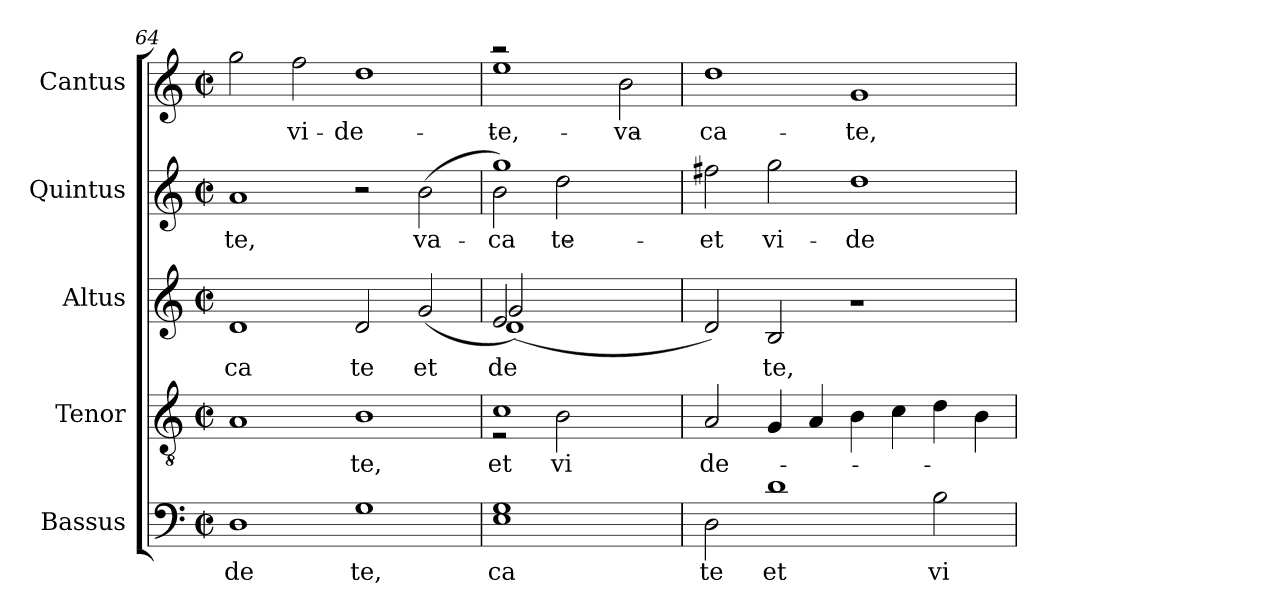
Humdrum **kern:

**kern	**text	**kern	**text	**kern	**text	**kern	**text	**kern	**text
*part5	*part5	*part4	*part4	*part3	*part3	*part2	*part2	*part1	*part1
*staff5	*staff5	*staff4	*staff4	*staff3	*staff3	*staff2	*staff2	*staff1	*staff1
*I"Bassus	*	*I"Tenor	*	*I"Altus	*	*I"Quintus	*	*I"Cantus	*
*clefF4	*	*clefGv2	*	*clefG2	*	*clefG2	*	*clefG2	*
*M2/2	*	*M2/2	*	*M2/2	*	*M2/2	*	*M2/2	*
*met(c|)	*	*met(c|)	*	*met(c|)	*	*met(c|)	*	*met(c|)	*
=64	=64	=64	=64	=64	=64	=64	=64	=64	=64
!	!LO:LY:b:cj	!	!	!	!LO:LY:b:cj	!	!LO:LY:b:cj	!	!
1D	de	1A	.	1d	ca	1a	-te,	2gg\	.
!	!	!	!	!	!	!	!	!	!LO:LY:b:cj
.	.	.	.	.	.	.	.	2ff\	vi-
!	!LO:LY:b:cj	!	!LO:LY:b:cj	!	!LO:LY:b:cj	!	!	!	!LO:LY:b:cj
1G	te,	1B	-te,	2d/	te	2r	.	1dd	-de-
!	!	!	!	!	!LO:LY:b:cj	!	!LO:LY:b:cj	!	!
.	.	.	.	(<2g/	et	(>2b\	va-	.	.
=65	=65	=65	=65	=65	=65	=65	=65	=65	=65
!	!LO:LY:b:cj	!	!LO:LY:b:cj	!	!LO:LY:b:cj	!	!	!	!
*	*	*^	*	*^	*	*	*	*	*
!	!	!	!	!	!	!	!LO:LY:b:cj	!	!LO:LY:b:cj	!	!LO:LY:b:cj
*	*	*	*	*	*	*^	*	*^	*	*^	*
1E 1G	ca	1c	2r	et	2e/	(<1d	2g/)	de	1gg	2b\)	-ca-	2r	1ee	-te,
!	!	!	!	!LO:LY:b:cj	!	!	!	!	!	!	!LO:LY:b:cj	!	!	!
.	.	.	2B\	vi-	2ryy	.	2ryy	.	.	2dd\	-te	1ryy	.	.
!	!	!	!	!	!	!	!	!	!	!	!	!	!	!LO:LY:b:cj
2ryy	.	2ryy	2ryy	.	2ryy	2ryy	2ryy	.	2ryy	2ryy	.	.	2b\	va-
=66	=66	=66	=66	=66	=66	=66	=66	=66	=66	=66	=66	=66	=66	=66
!	!LO:LY:b:cj	!	!	!LO:LY:b:cj	!	!	!	!	!	!	!LO:LY:b:cj	!	!	!LO:LY:b:cj
*	*	*v	*v	*	*	*	*	*	*v	*v	*	*v	*v	*
*	*	*	*	*v	*v	*v	*	*	*	*	*
2D\	te	2A/	-de-	2d/)	.	2ff#X\	et	1dd	-ca-
!	!LO:LY:b:cj	!	!	!	!LO:LY:b:cj	!	!LO:LY:b:cj	!	!
1d	et	4G/	.	2B/	te,	2gg\	vi-	.	.
.	.	4A/	.	.	.	.	.	.	.
!	!	!	!	!LO:N:vis=1	!	!	!LO:LY:b:cj	!	!LO:LY:b:cj
.	.	4B\	.	4ra	.	1dd	-de-	1g	-te,
.	.	4c\	.	2.ryy	.	.	.	.	.
!	!LO:LY:b:cj	!	!	!	!	!	!	!	!
2B\	vi	4d\	.	.	.	.	.	.	.
.	.	4B\	.	.	.	.	.	.	.
=	=	=	=	=	=	=	=	=	=
*-	*-	*-	*-	*-	*-	*-	*-	*-	*-
